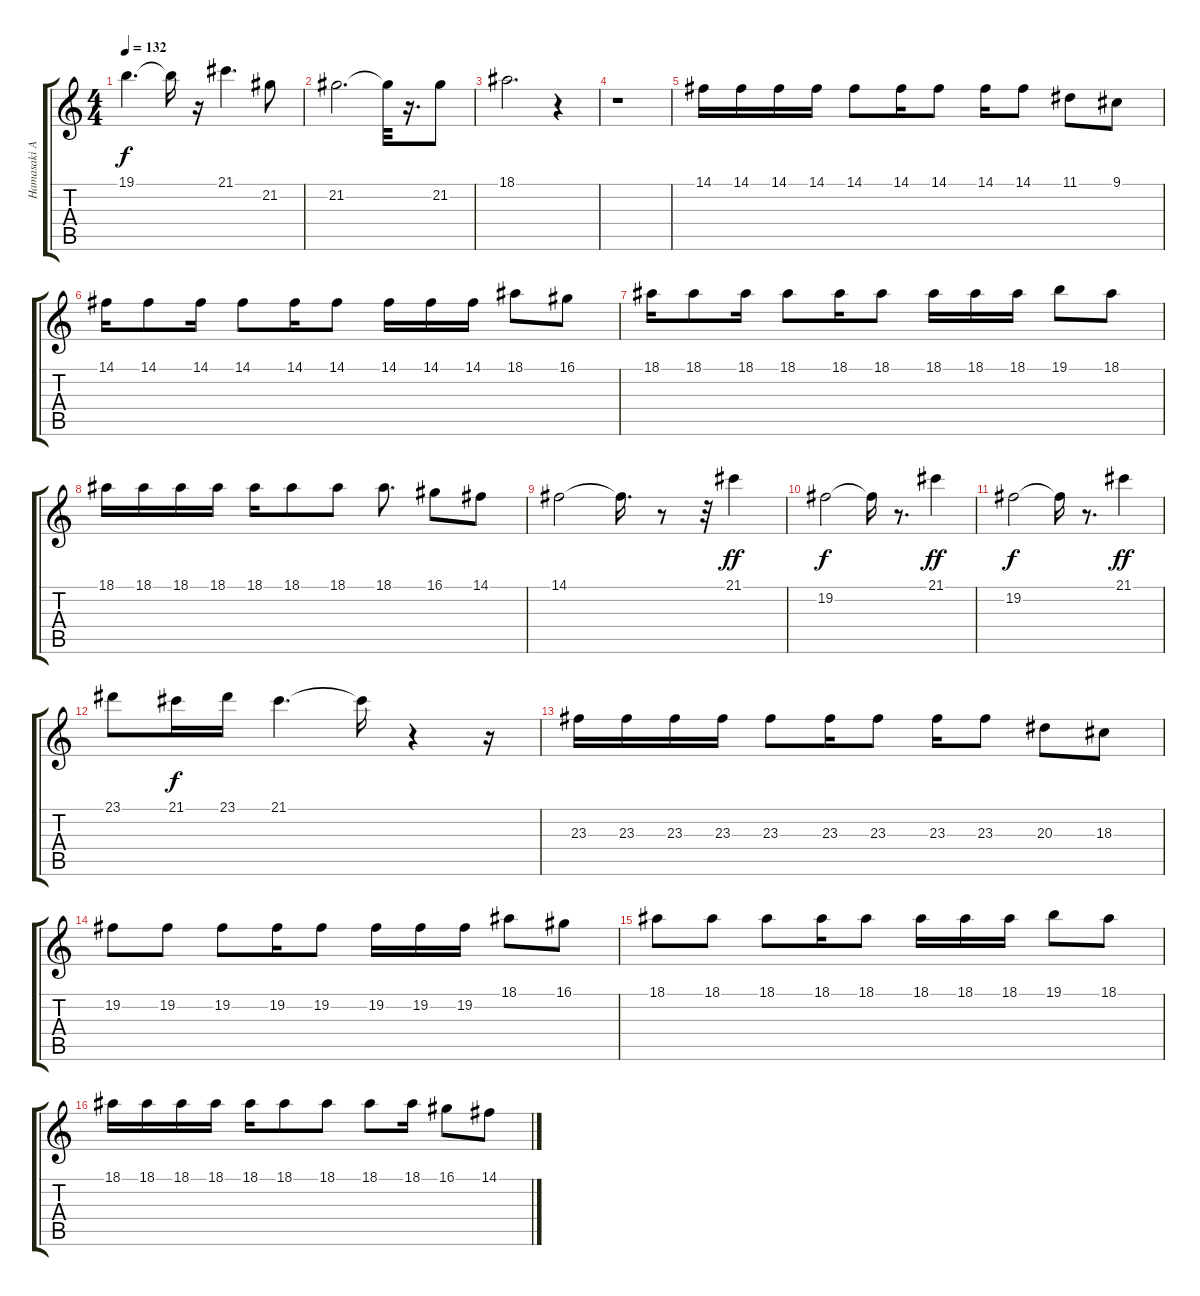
\track ("Hamasaki Ayumi (Lyrics)" "Hamasaki A") {instrument tenorsax}
\staff {score tabs}
\tuning (E4 B3 G3 D3 A2 E2) {hide}
\ts (4 4)
\tempo 132
\clef g2
\ks c
19.1.4{d dy f} 19.1{t}.16 r.16 21.1.4{d} 21.2.8 |
21.2.2{d} 21.2{t}.32 r.16{d} 21.2.8 |
18.1.2{d} r.4 |
r.1 |
14.1.16 14.1.16 14.1.16 14.1.16 14.1.8 14.1.16 14.1.8 14.1.16 14.1.8 11.1.8 9.1.8 |
14.1.16 14.1.8 14.1.16 14.1.8 14.1.16 14.1.8 14.1.16 14.1.16 14.1.16 18.1.8 16.1.8 |
18.1.16 18.1.8 18.1.16 18.1.8 18.1.16 18.1.8 18.1.16 18.1.16 18.1.16 19.1.8 18.1.8 |
18.1.16 18.1.16 18.1.16 18.1.16 18.1.16 18.1.8 18.1.8 18.1.8{d} 16.1.8 14.1.8 |
14.1.2 14.1{t}.16{d} r.8 r.32 21.1.4{dy ff} |
19.2.2{dy f} 19.2{t}.16 r.8{d} 21.1.4{dy ff} |
19.2.2{dy f} 19.2{t}.16 r.8{d} 21.1.4{dy ff} |
23.1.8 21.1.16{dy f} 23.1.16 21.1.4{d} 21.1{t}.16 r.4 r.16 |
23.3.16 23.3.16 23.3.16 23.3.16 23.3.8 23.3.16 23.3.8 23.3.16 23.3.8 20.3.8 18.3.8 |
19.2.8 19.2.8 19.2.8 19.2.16 19.2.8 19.2.16 19.2.16 19.2.16 18.1.8 16.1.8 |
18.1.8 18.1.8 18.1.8 18.1.16 18.1.8 18.1.16 18.1.16 18.1.16 19.1.8 18.1.8 |
18.1.16 18.1.16 18.1.16 18.1.16 18.1.16 18.1.8 18.1.8 18.1.8 18.1.16 16.1.8 14.1.8
